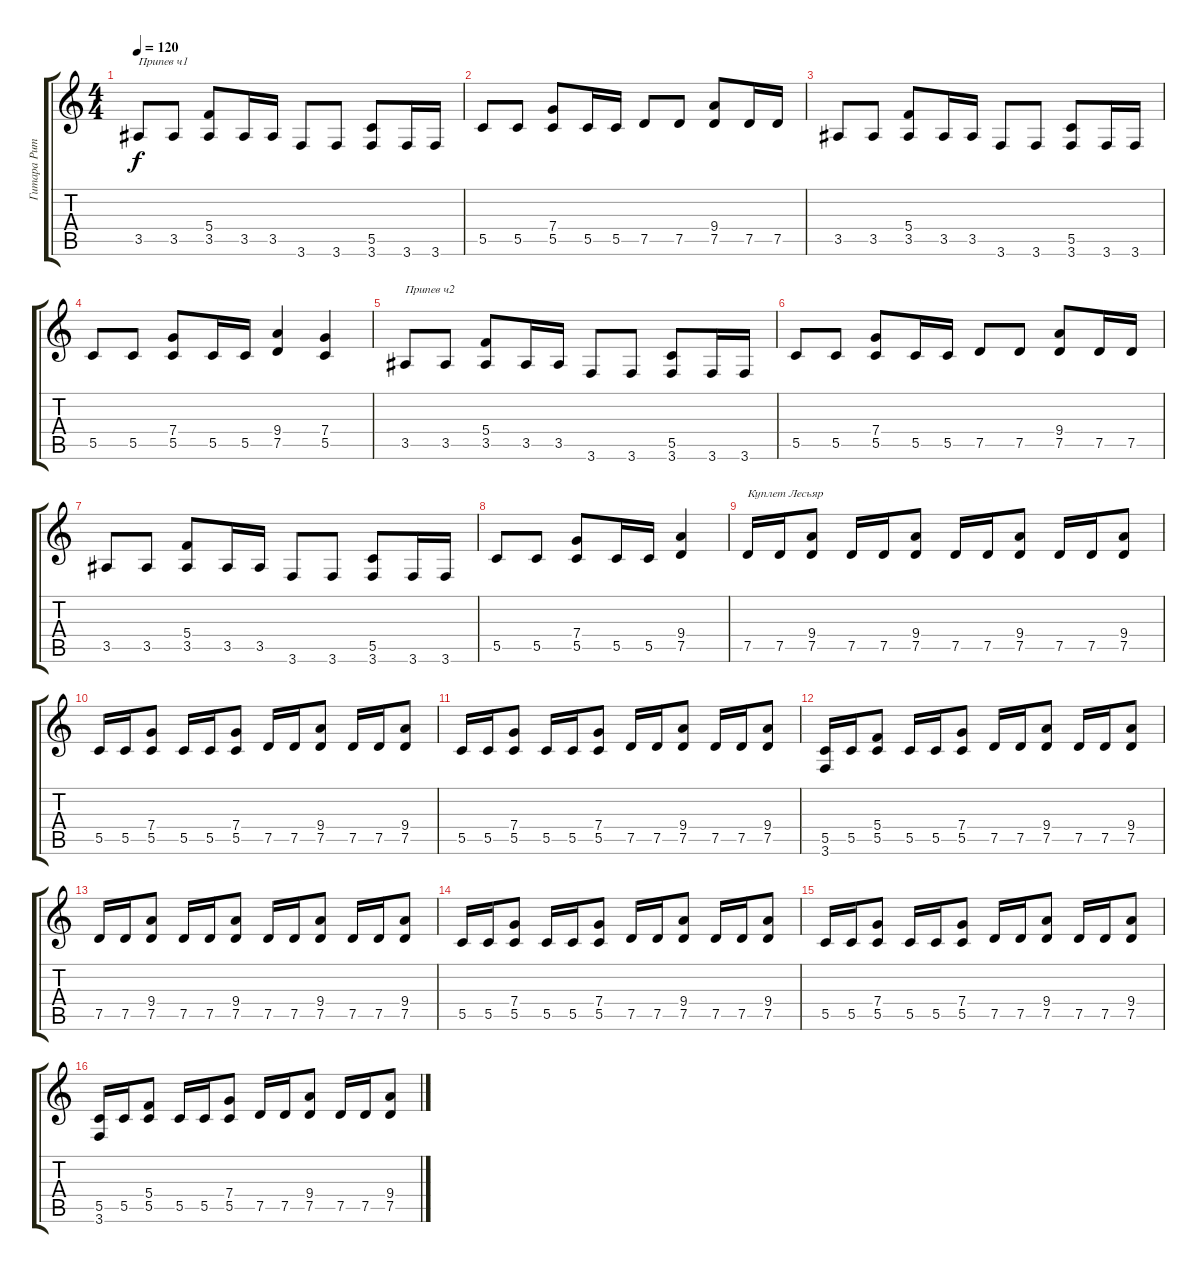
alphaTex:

\track ("Гитара Ритм" "Гитара Рит") {instrument overdrivenguitar}
\staff {score tabs}
\tuning (D4 A3 F3 C3 G2 D2) {hide}
\ts (4 4)
\tempo 120
\clef g2
\ks c
3.5.8{txt "Припев ч1" dy f} 3.5.8 (5.4 3.5).8 3.5.16 3.5.16 3.6.8 3.6.8 (5.5 3.6).8 3.6.16 3.6.16 |
5.5.8 5.5.8 (7.4 5.5).8 5.5.16 5.5.16 7.5.8 7.5.8 (9.4 7.5).8 7.5.16 7.5.16 |
3.5.8 3.5.8 (5.4 3.5).8 3.5.16 3.5.16 3.6.8 3.6.8 (5.5 3.6).8 3.6.16 3.6.16 |
5.5.8 5.5.8 (7.4 5.5).8 5.5.16 5.5.16 (9.4 7.5).4 (7.4 5.5).4 |
3.5.8{txt "Припев ч2"} 3.5.8 (5.4 3.5).8 3.5.16 3.5.16 3.6.8 3.6.8 (5.5 3.6).8 3.6.16 3.6.16 |
5.5.8 5.5.8 (7.4 5.5).8 5.5.16 5.5.16 7.5.8 7.5.8 (9.4 7.5).8 7.5.16 7.5.16 |
3.5.8 3.5.8 (5.4 3.5).8 3.5.16 3.5.16 3.6.8 3.6.8 (5.5 3.6).8 3.6.16 3.6.16 |
5.5.8 5.5.8 (7.4 5.5).8 5.5.16 5.5.16 (9.4 7.5).4 |
7.5.16{txt "Куплет Лесьяр"} 7.5.16 (9.4 7.5).8 7.5.16 7.5.16 (9.4 7.5).8 7.5.16 7.5.16 (9.4 7.5).8 7.5.16 7.5.16 (9.4 7.5).8 |
5.5.16 5.5.16 (7.4 5.5).8 5.5.16 5.5.16 (7.4 5.5).8 7.5.16 7.5.16 (9.4 7.5).8 7.5.16 7.5.16 (9.4 7.5).8 |
5.5.16 5.5.16 (7.4 5.5).8 5.5.16 5.5.16 (7.4 5.5).8 7.5.16 7.5.16 (9.4 7.5).8 7.5.16 7.5.16 (9.4 7.5).8 |
(5.5 3.6).16 5.5.16 (5.4 5.5).8 5.5.16 5.5.16 (7.4 5.5).8 7.5.16 7.5.16 (9.4 7.5).8 7.5.16 7.5.16 (9.4 7.5).8 |
7.5.16 7.5.16 (9.4 7.5).8 7.5.16 7.5.16 (9.4 7.5).8 7.5.16 7.5.16 (9.4 7.5).8 7.5.16 7.5.16 (9.4 7.5).8 |
5.5.16 5.5.16 (7.4 5.5).8 5.5.16 5.5.16 (7.4 5.5).8 7.5.16 7.5.16 (9.4 7.5).8 7.5.16 7.5.16 (9.4 7.5).8 |
5.5.16 5.5.16 (7.4 5.5).8 5.5.16 5.5.16 (7.4 5.5).8 7.5.16 7.5.16 (9.4 7.5).8 7.5.16 7.5.16 (9.4 7.5).8 |
(5.5 3.6).16 5.5.16 (5.4 5.5).8 5.5.16 5.5.16 (7.4 5.5).8 7.5.16 7.5.16 (9.4 7.5).8 7.5.16 7.5.16 (9.4 7.5).8
